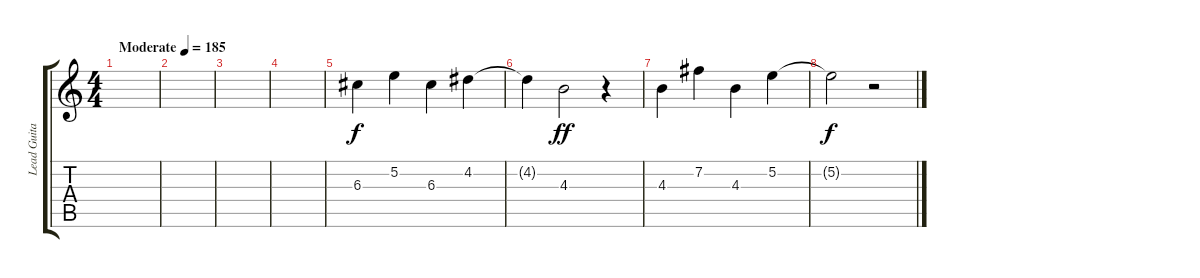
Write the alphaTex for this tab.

\track ("Lead Guitar" "Lead Guita") {instrument overdrivenguitar}
\staff {score tabs}
\tuning (E4 B3 G3 D3 A2 D2) {hide}
\ts (4 4)
\tempo (185 "Moderate")
\clef g2
\ks c
|
|
|
|
6.3.4 5.2.4 6.3.4 4.2.4 |
4.2{t}.4{dy f} 4.3.2{dy ff} r.4 |
4.3.4 7.2.4 4.3.4 5.2.4 |
5.2{t}.2{dy f} r.2
